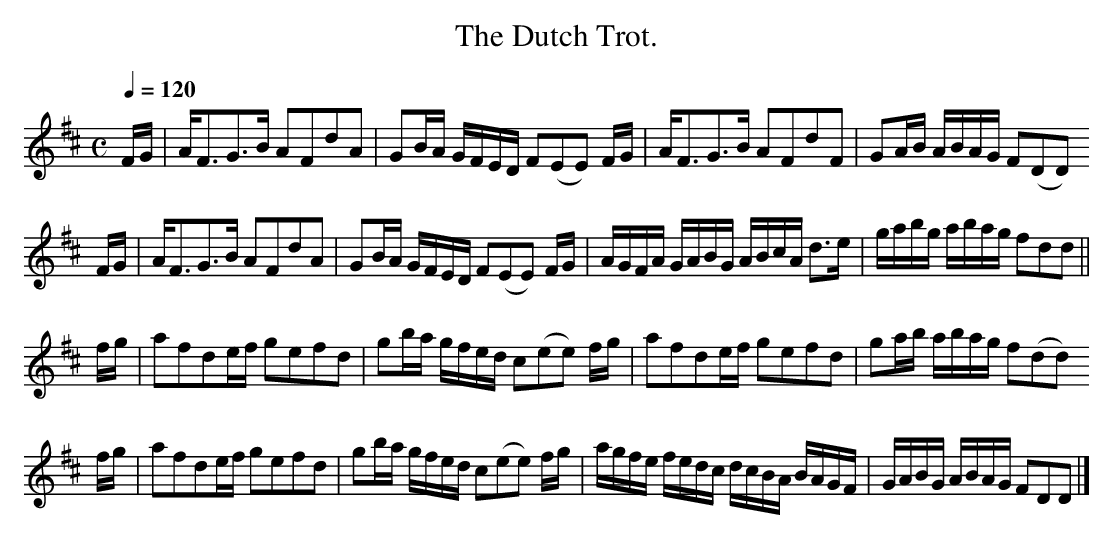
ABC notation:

X:1
T:The Dutch Trot.
M:C
L:1/16
Q:1/4=120
K:D
FG|AF3G3B A2F2d2A2|G2BA GFED F2(E2E2) \
FG|AF3G3B A2F2d2F2|G2AB ABAG F2(D2D2)
FG|AF3G3B A2F2d2A2|G2BA GFED F2(E2E2) \
FG|AGFA GABG ABcA d3e|gabg abag f2d2d2||
fg|a2f2d2ef g2e2f2d2|g2ba gfed c2(e2e2) \
fg|a2f2d2ef g2e2f2d2|g2ab abag f2(d2d2)
fg|a2f2d2ef g2e2f2d2|g2ba gfed c2(e2e2) \
fg|agfe fedc dcBA BAGF|GABG ABAG F2D2D2|]
